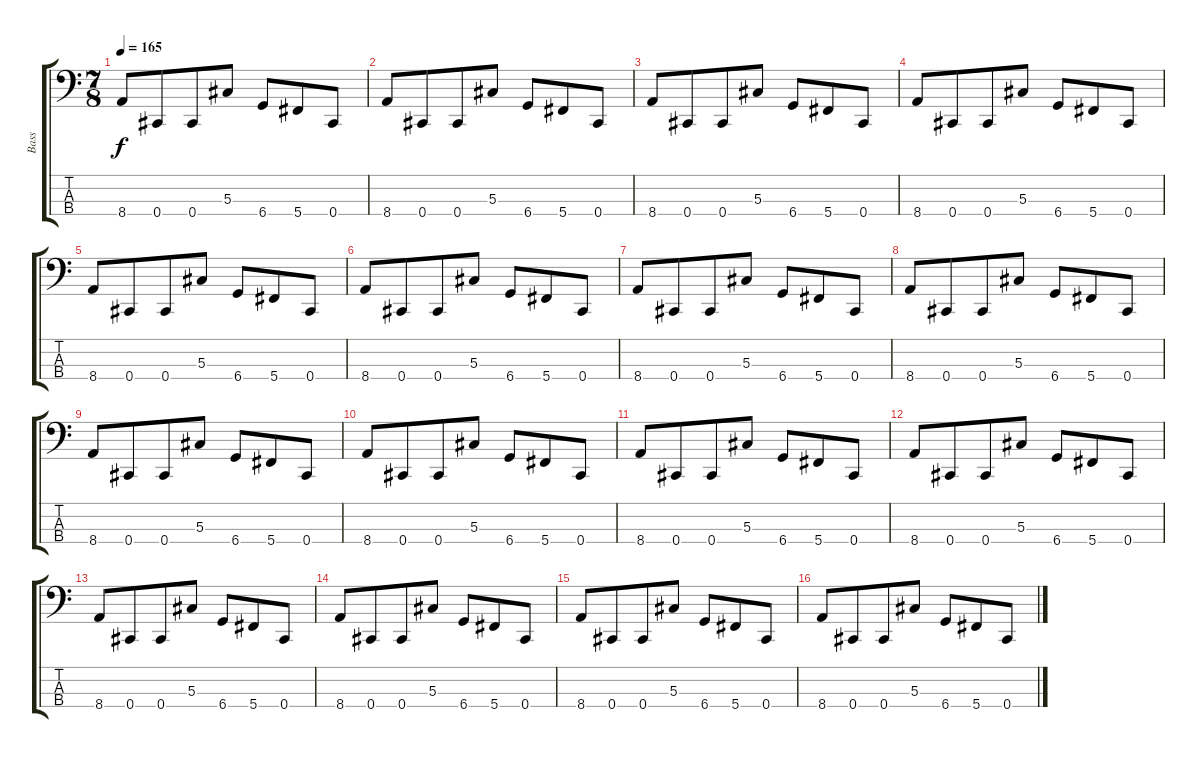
\track ("Bass" "Bass") {instrument electricbasspick}
\staff {score tabs}
\tuning (Gb2 Db2 Ab1 Db1) {hide}
\ts (7 8)
\tempo 165
\clef f4
\ks c
8.4.8{dy f} 0.4.8 0.4.8 5.3.8 6.4.8 5.4.8 0.4.8 |
8.4.8 0.4.8 0.4.8 5.3.8 6.4.8 5.4.8 0.4.8 |
8.4.8 0.4.8 0.4.8 5.3.8 6.4.8 5.4.8 0.4.8 |
8.4.8 0.4.8 0.4.8 5.3.8 6.4.8 5.4.8 0.4.8 |
8.4.8 0.4.8 0.4.8 5.3.8 6.4.8 5.4.8 0.4.8 |
8.4.8 0.4.8 0.4.8 5.3.8 6.4.8 5.4.8 0.4.8 |
8.4.8 0.4.8 0.4.8 5.3.8 6.4.8 5.4.8 0.4.8 |
8.4.8 0.4.8 0.4.8 5.3.8 6.4.8 5.4.8 0.4.8 |
8.4.8 0.4.8 0.4.8 5.3.8 6.4.8 5.4.8 0.4.8 |
8.4.8 0.4.8 0.4.8 5.3.8 6.4.8 5.4.8 0.4.8 |
8.4.8 0.4.8 0.4.8 5.3.8 6.4.8 5.4.8 0.4.8 |
8.4.8 0.4.8 0.4.8 5.3.8 6.4.8 5.4.8 0.4.8 |
8.4.8 0.4.8 0.4.8 5.3.8 6.4.8 5.4.8 0.4.8 |
8.4.8 0.4.8 0.4.8 5.3.8 6.4.8 5.4.8 0.4.8 |
8.4.8 0.4.8 0.4.8 5.3.8 6.4.8 5.4.8 0.4.8 |
8.4.8 0.4.8 0.4.8 5.3.8 6.4.8 5.4.8 0.4.8
